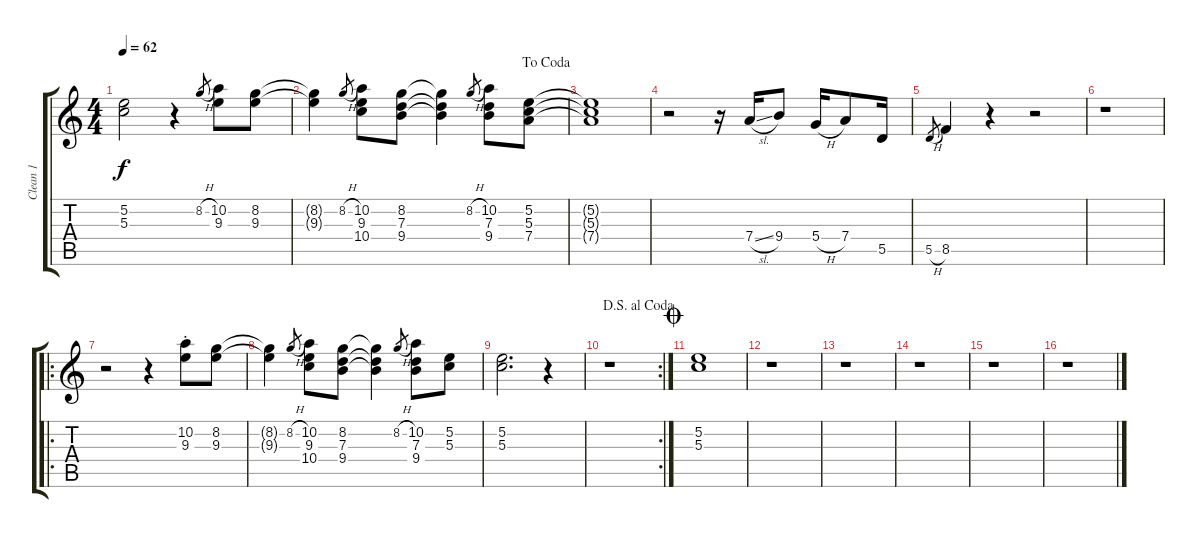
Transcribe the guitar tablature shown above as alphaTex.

\track ("Clean 1" "Clean 1") {instrument electricguitarjazz}
\staff {score tabs}
\tuning (E4 B3 G3 D3 A2 E2) {hide}
\ts (4 4)
\tempo 62
\clef g2
\ks c
(5.2{t} 5.3{t}).2{dy f} r.4 8.2{h}.8{gr} (10.2 9.3).8 (8.2 9.3).8 |
\jump dacoda
(8.2{t} 9.3{t}).4 8.2{h}.8{gr} (10.2 9.3 10.4).8 (8.2 7.3 9.4).8 (8.2{t} 7.3{t} 9.4{t}).4 8.2{h}.8{gr} (10.2 7.3 9.4).8 (5.2 5.3 7.4).8 |
(5.2{t} 5.3{t} 7.4{t}).1 |
r.2 r.16 7.4{sl}.16 9.4.8 5.4{h}.16 7.4.8 5.5.16 |
5.5{h}.8{gr} 8.5.4 r.4 r.2 |
r.1 |
\ro
r.2 r.4 (10.2{st} 9.3{st}).8 (8.2 9.3).8 |
(8.2{t} 9.3{t}).4 8.2{h}.8{gr} (10.2 9.3 10.4).8 (8.2 7.3 9.4).8 (8.2{t} 7.3{t} 9.4{t}).4 8.2{h}.8{gr} (10.2 7.3 9.4).8 (5.2 5.3).8 |
(5.2 5.3).2{d} r.4 |
\rc 2
\jump dalsegnoalcoda
r.1 |
\jump coda
(5.2 5.3).1 |
r.1 |
r.1 |
r.1 |
r.1 |
r.1
